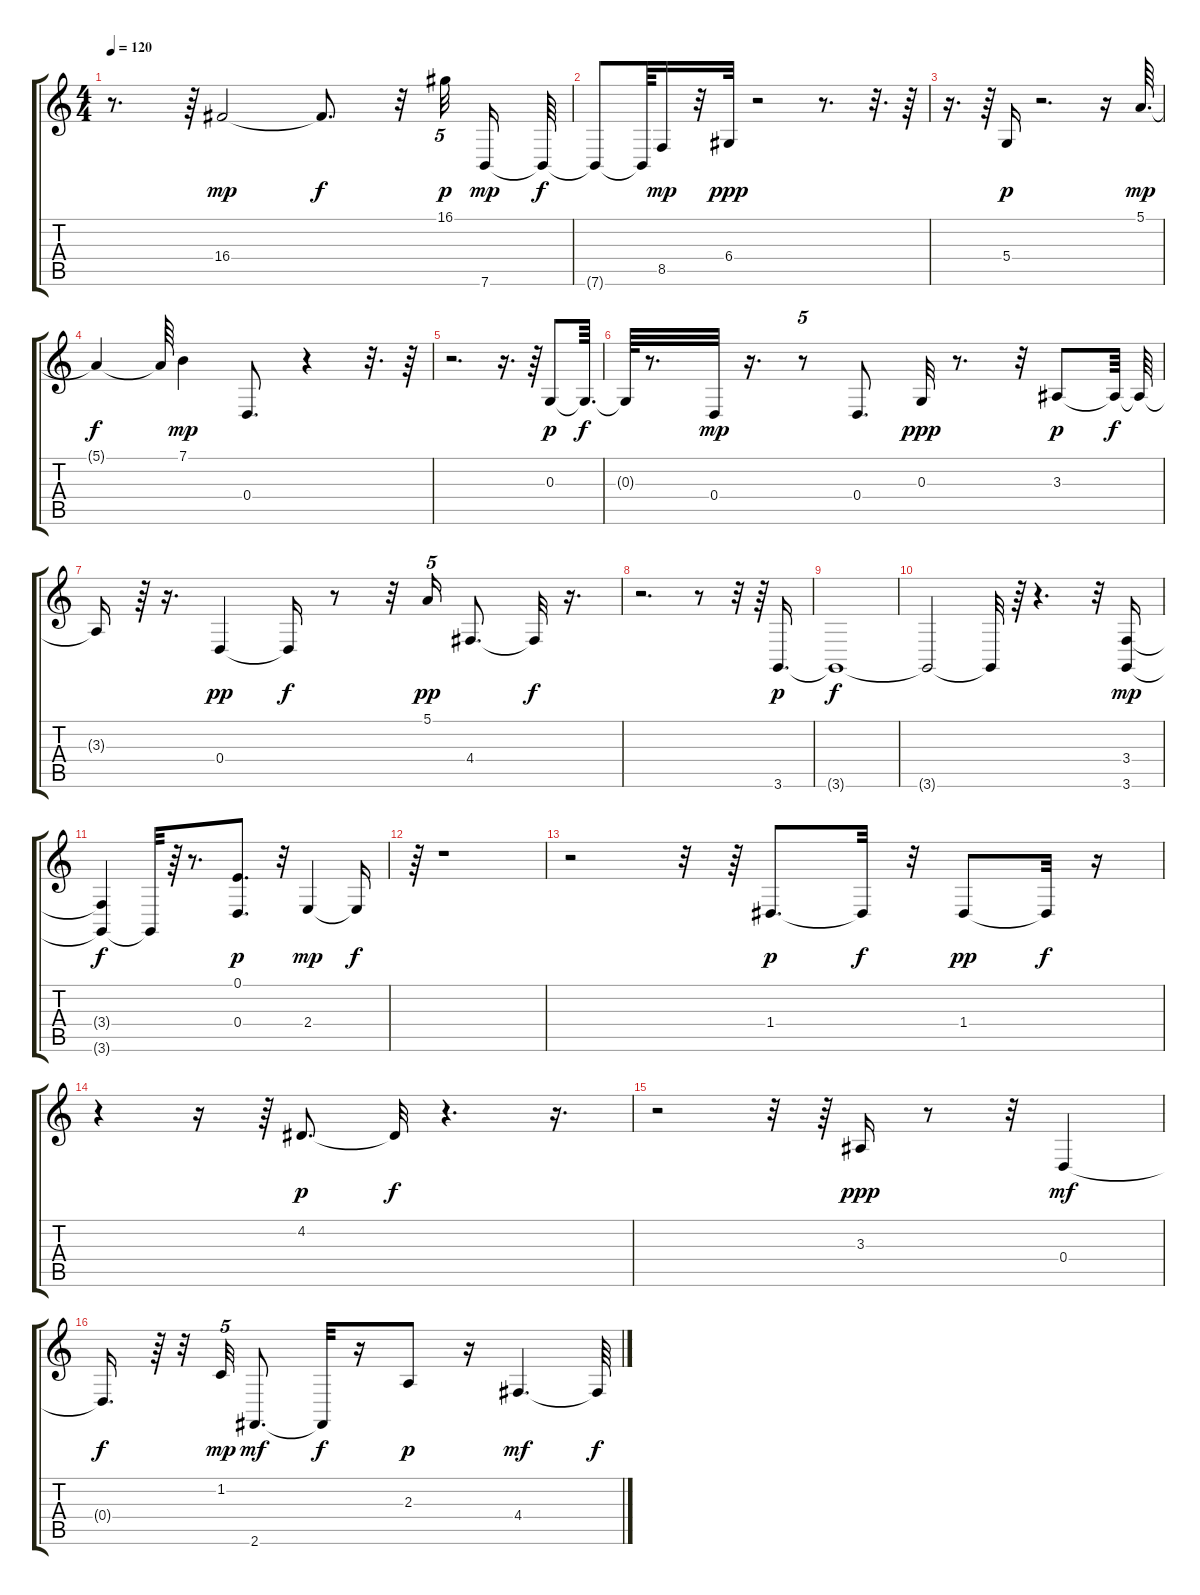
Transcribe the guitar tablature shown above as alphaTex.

\track "" {instrument acousticgrandpiano}
\staff {score tabs}
\tuning (E4 B3 G3 D3 A2 E2) {hide}
\ts (4 4)
\tempo 120
\clef g2
\ks c
r.8{d dy mp} r.64 16.4.2 16.4{t}.8{d dy f} r.32 16.1.32{tu (5 4) dy p} 7.6.16{dy mp} 7.6{t}.64{dy f} |
7.6{t}.8 7.6{t}.64 8.5.16{dy mp} r.32 6.4.32{dy ppp} r.2 r.8{d} r.32{d} r.64 |
r.16{d} r.64 5.4.16{dy p} r.2{d} r.16 5.1.64{d dy mp} |
5.1{t}.4{dy f} 5.1{t}.64 7.1.4{dy mp} 0.4.8{d} r.4 r.32{d} r.64 |
r.2{d} r.16{d} r.64 0.3.8{dy p} 0.3{t}.64{d dy f} |
0.3{t}.64 r.8{d} 0.4.32{dy mp} r.16{d} r.8{tu (5 4)} 0.4.8{d} 0.3.32{dy ppp} r.8{d} r.32 3.3.8{dy p} 3.3{t}.64{dy f} 3.3{t}.64 |
3.3{t}.16 r.64 r.16{d} 0.4.4{dy pp} 0.4{t}.16{dy f} r.8 r.32 5.1.16{tu (5 4) dy pp} 4.4.8{d} 4.4{t}.32{dy f} r.16{d} |
r.2{d} r.8 r.32 r.64 3.6.16{d dy p} |
3.6{t}.1{dy f} |
3.6{t}.2 3.6{t}.32 r.64 r.4{d} r.32 (3.4 3.6).16{dy mp} |
(3.4{t} 3.6{t}).4{dy f} 3.6{t}.32 r.64 r.8{d} (0.1 0.4).8{d dy p} r.32 2.4.4{dy mp} 2.4{t}.16{dy f} |
r.64 r.1 |
r.2 r.32 r.64 1.4.8{d dy p} 1.4{t}.32{dy f} r.32 1.4.8{dy pp} 1.4{t}.32{dy f} r.16 |
r.4 r.16 r.64 4.2.8{d dy p} 4.2{t}.32{dy f} r.4{d} r.16{d} |
r.2 r.32 r.64 3.3.16{dy ppp} r.8 r.32 0.4.4{dy mf} |
0.4{t}.16{d dy f} r.64 r.32 1.2.32{tu (5 4) dy mp} 2.6.8{d dy mf} 2.6{t}.32{dy f} r.16 2.3.8{dy p} r.16 4.4.4{d dy mf} 4.4{t}.64{dy f}
